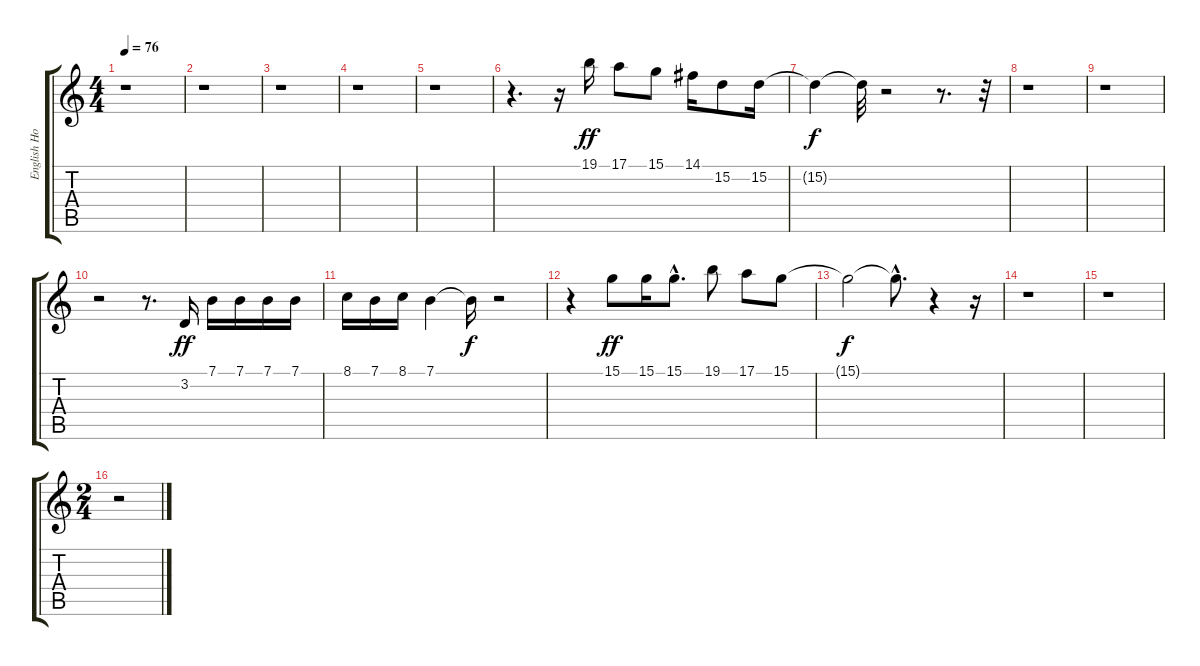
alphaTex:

\track ("English Horn" "English Ho") {instrument englishhorn}
\staff {score tabs}
\tuning (E4 B3 G3 D3 A2 E2) {hide}
\ts (4 4)
\tempo 76
\clef g2
\ks c
r.1{dy f} |
r.1 |
r.1 |
r.1 |
r.1 |
r.4{d} r.16 19.1.16{dy ff} 17.1.8 15.1.8 14.1.16 15.2.8 15.2.16 |
15.2{t}.4{dy f} 15.2{t}.32 r.2 r.8{d} r.32 |
r.1 |
r.1 |
r.2 r.8{d} 3.2.16{dy ff} 7.1.16 7.1.16 7.1.16 7.1.16 |
8.1.16 7.1.16 8.1.16 7.1.4 7.1{t}.16{dy f} r.2 |
r.4 15.1.8{dy ff} 15.1.16 15.1{hac}.8{d} 19.1.8 17.1.8 15.1.8 |
15.1{t}.2{dy f} 15.1{hac t}.8{d} r.4 r.16 |
r.1 |
r.1 |
\ts (2 4)
r.2
